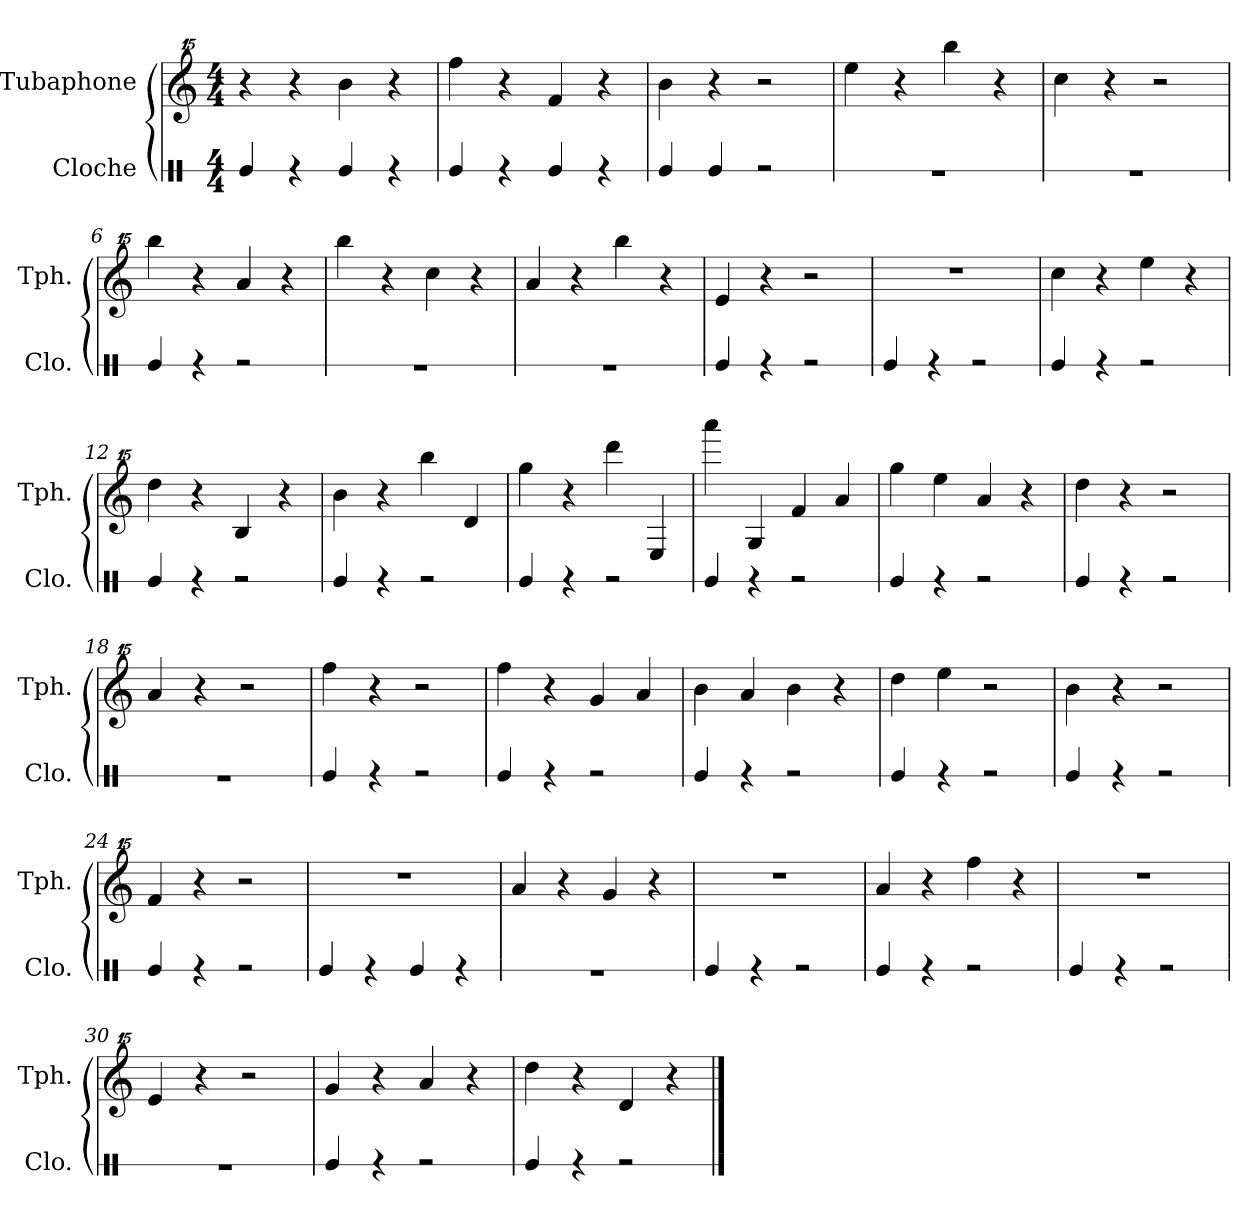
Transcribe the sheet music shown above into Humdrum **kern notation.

**kern	**kern
*part2	*part1
*staff2	*staff1
*I"Cloche	*I"Tubaphone
*I'Clo.	*I'Tph.
*stria1	*
*clefX	*clefG^^2
*k[]	*k[]
*M4/4	*M4/4
=1	=1
4Re/	4r
4r	4r
4Re/	4bbb\
4r	4r
=2	=2
4Re/	4ffff\
4r	4r
4Re/	4fff/
4r	4r
=3	=3
4Re/	4bbb\
4Re/	4r
2r	2r
=4	=4
1r	4eeee\
.	4r
.	4bbbb\
.	4r
=5	=5
1r	4cccc\
.	4r
.	2r
=6	=6
4Re/	4bbbb\
4r	4r
2r	4aaa/
.	4r
=7	=7
1r	4bbbb\
.	4r
.	4cccc\
.	4r
!!LO:LB:g=z
=8	=8
1r	4aaa/
.	4r
.	4bbbb\
.	4r
=9	=9
4Re/	4eee/
4r	4r
2r	2r
=10	=10
4Re/	1r
4r	.
2r	.
=11	=11
4Re/	4cccc\
4r	4r
2r	4eeee\
.	4r
=12	=12
4Re/	4dddd\
4r	4r
2r	4bb/
.	4r
=13	=13
4Re/	4bbb\
4r	4r
2r	4bbbb\
.	4ddd/
=14	=14
4Re/	4gggg\
4r	4r
2r	4ddddd\
.	4ee/
!!LO:LB:g=z
=15	=15
4Re/	4aaaaa\
4r	4gg/
2r	4fff/
.	4aaa/
=16	=16
4Re/	4gggg\
4r	4eeee\
2r	4aaa/
.	4r
=17	=17
4Re/	4dddd\
4r	4r
2r	2r
=18	=18
1r	4aaa/
.	4r
.	2r
=19	=19
4Re/	4ffff\
4r	4r
2r	2r
=20	=20
4Re/	4ffff\
4r	4r
2r	4ggg/
.	4aaa/
=21	=21
4Re/	4bbb\
4r	4aaa/
2r	4bbb\
.	4r
!!LO:LB:g=z
=22	=22
4Re/	4dddd\
4r	4eeee\
2r	2r
=23	=23
4Re/	4bbb\
4r	4r
2r	2r
=24	=24
4Re/	4fff/
4r	4r
2r	2r
=25	=25
4Re/	1r
4r	.
4Re/	.
4r	.
=26	=26
1r	4aaa/
.	4r
.	4ggg/
.	4r
=27	=27
4Re/	1r
4r	.
2r	.
=28	=28
4Re/	4aaa/
4r	4r
2r	4ffff\
.	4r
=29	=29
4Re/	1r
4r	.
2r	.
!!LO:LB:g=z
=30	=30
1r	4eee/
.	4r
.	2r
=31	=31
4Re/	4ggg/
4r	4r
2r	4aaa/
.	4r
=32	=32
4Re/	4dddd\
4r	4r
2r	4ddd/
.	4r
==	==
*-	*-
